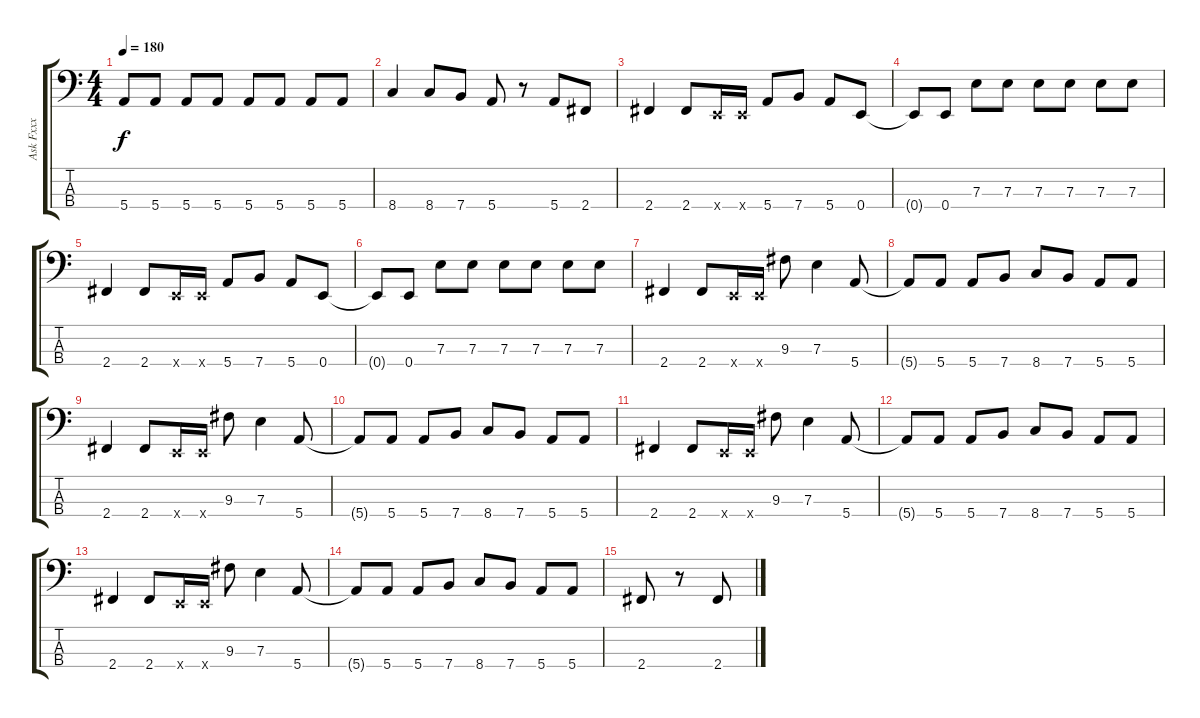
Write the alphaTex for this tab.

\track ("Ask Fxxx" "Ask Fxxx") {instrument overdrivenguitar}
\staff {score tabs}
\tuning (G2 D2 A1 E1) {hide}
\ts (4 4)
\tempo 180
\clef f4
\ks c
5.4{t}.8{dy f} 5.4.8 5.4.8 5.4.8 5.4.8 5.4.8 5.4.8 5.4.8 |
8.4.4 8.4.8 7.4.8 5.4.8 r.8 5.4.8 2.4.8 |
2.4.4 2.4.8 0.4{x}.16 0.4{x}.16 5.4.8 7.4.8 5.4.8 0.4.8 |
0.4{t}.8 0.4.8 7.3.8 7.3.8 7.3.8 7.3.8 7.3.8 7.3.8 |
2.4.4 2.4.8 0.4{x}.16 0.4{x}.16 5.4.8 7.4.8 5.4.8 0.4.8 |
0.4{t}.8 0.4.8 7.3.8 7.3.8 7.3.8 7.3.8 7.3.8 7.3.8 |
2.4.4 2.4.8 0.4{x}.16 0.4{x}.16 9.3.8 7.3.4 5.4.8 |
5.4{t}.8 5.4.8 5.4.8 7.4.8 8.4.8 7.4.8 5.4.8 5.4.8 |
2.4.4 2.4.8 0.4{x}.16 0.4{x}.16 9.3.8 7.3.4 5.4.8 |
5.4{t}.8 5.4.8 5.4.8 7.4.8 8.4.8 7.4.8 5.4.8 5.4.8 |
2.4.4 2.4.8 0.4{x}.16 0.4{x}.16 9.3.8 7.3.4 5.4.8 |
5.4{t}.8 5.4.8 5.4.8 7.4.8 8.4.8 7.4.8 5.4.8 5.4.8 |
2.4.4 2.4.8 0.4{x}.16 0.4{x}.16 9.3.8 7.3.4 5.4.8 |
5.4{t}.8 5.4.8 5.4.8 7.4.8 8.4.8 7.4.8 5.4.8 5.4.8 |
2.4.8 r.8 2.4.8
